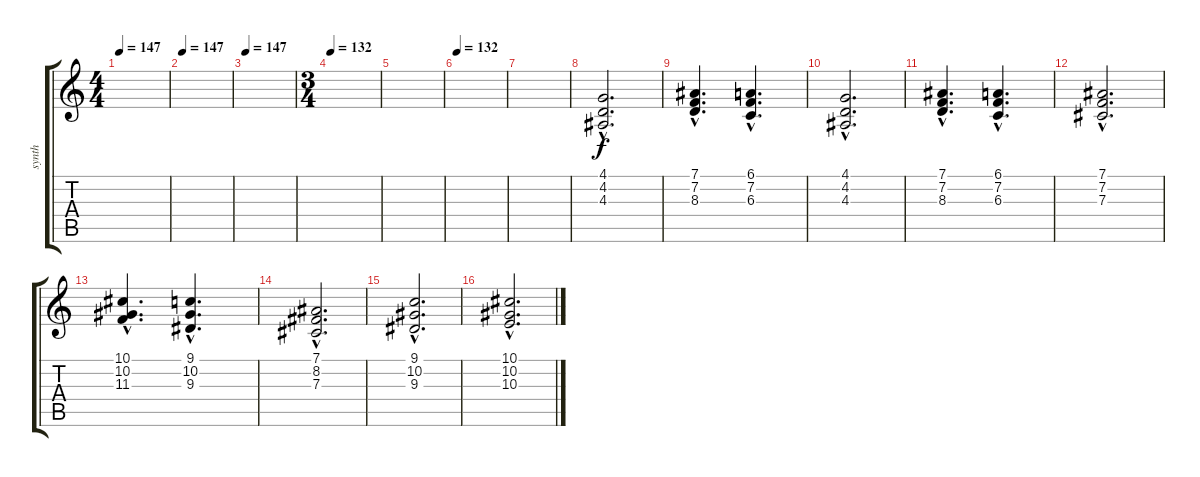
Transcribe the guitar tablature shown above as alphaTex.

\track ("synth" "synth") {instrument stringensemble1}
\staff {score tabs}
\tuning (Eb4 Bb3 Gb3 Db3 Ab2 Eb2) {hide}
\ts (4 4)
\tempo 147
\clef g2
\ks c
|
\tempo 141
\tempo 147
|
\tempo 147
|
\ts (3 4)
\tempo 132
|
|
\tempo 132
|
|
(4.1{hac} 4.2{hac} 4.3{hac}).2{d} |
(7.1{hac} 7.2{hac} 8.3{hac}).4{d} (6.1{hac} 7.2{hac} 6.3{hac}).4{d} |
(4.1{hac} 4.2{hac} 4.3{hac}).2{d} |
(7.1{hac} 7.2{hac} 8.3{hac}).4{d} (6.1{hac} 7.2{hac} 6.3{hac}).4{d} |
(7.1{hac} 7.2{hac} 7.3{hac}).2{d} |
(10.1{hac} 10.2{hac} 11.3{hac}).4{d} (9.1{hac} 10.2{hac} 9.3{hac}).4{d} |
(7.1{hac} 8.2{hac} 7.3{hac}).2{d} |
(9.1{hac} 10.2{hac} 9.3{hac}).2{d} |
(10.1{hac} 10.2{hac} 10.3{hac}).2{d}
